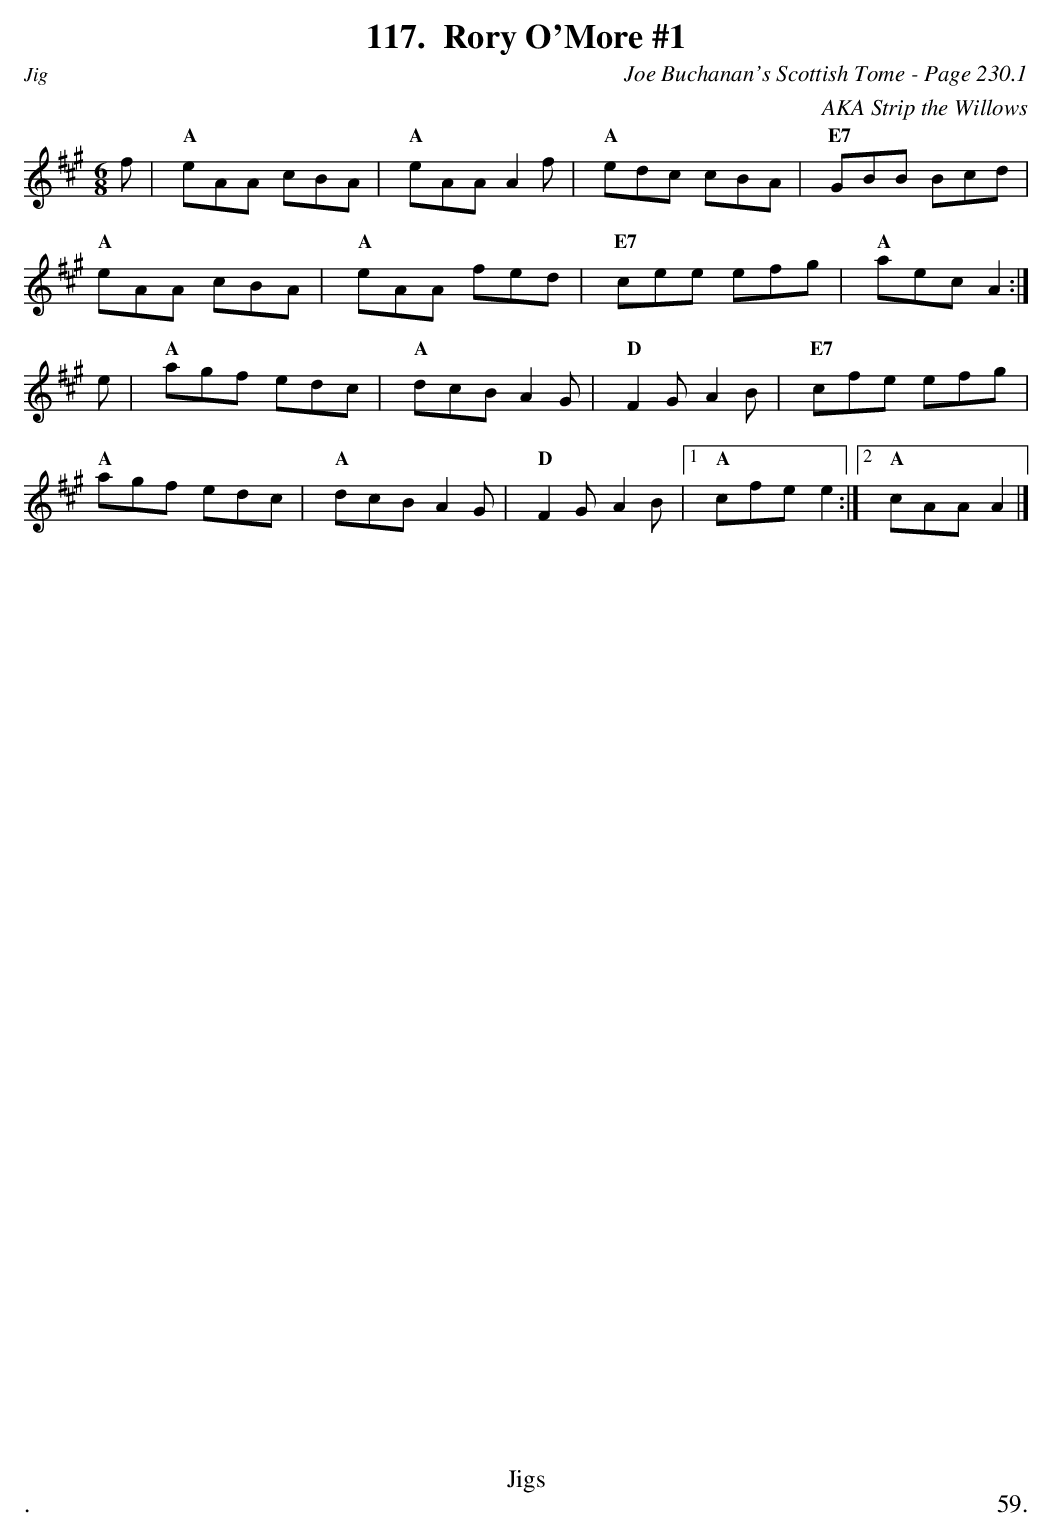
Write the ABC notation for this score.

X:1
T:Rory O'More #1
C:Joe Buchanan's Scottish Tome - Page 230.1
C:AKA Strip the Willows
L:1/8
M:6/8
K:A
f | "A"eAA cBA | "A"eAA A2 f | "A"edc cBA | "E7"GBB Bcd |
"A"eAA cBA | "A"eAA fed | "E7"cee efg | "A"aec A2 :|
e | "A"agf edc | "A"dcB A2 G | "D"F2 G A2 B | "E7"cfe efg |
"A"agf edc | "A"dcB A2 G | "D"F2 G A2 B |1 "A"cfe e2 :|2 "A"cAA A2 |]
